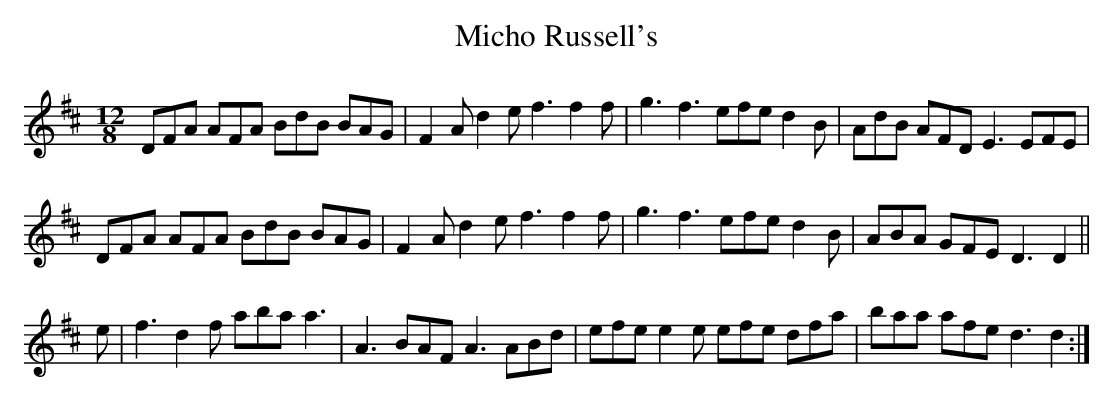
X:1
T: Micho Russell's
M: 12/8
L: 1/8
K: D
DFA AFA BdB BAG | F2 A d2 e f3 f2 f |\
g3 f3 efe d2 B | AdB AFD E3 EFE |
DFA AFA BdB BAG | F2 A d2 e f3 f2 f |\
g3 f3 efe d2 B | ABA GFE D3 D2 ||
e | f3 d2 f aba a3 | A3 BAF A3 ABd |\
efe e2 e efe dfa | baa afe d3 d2 :|
